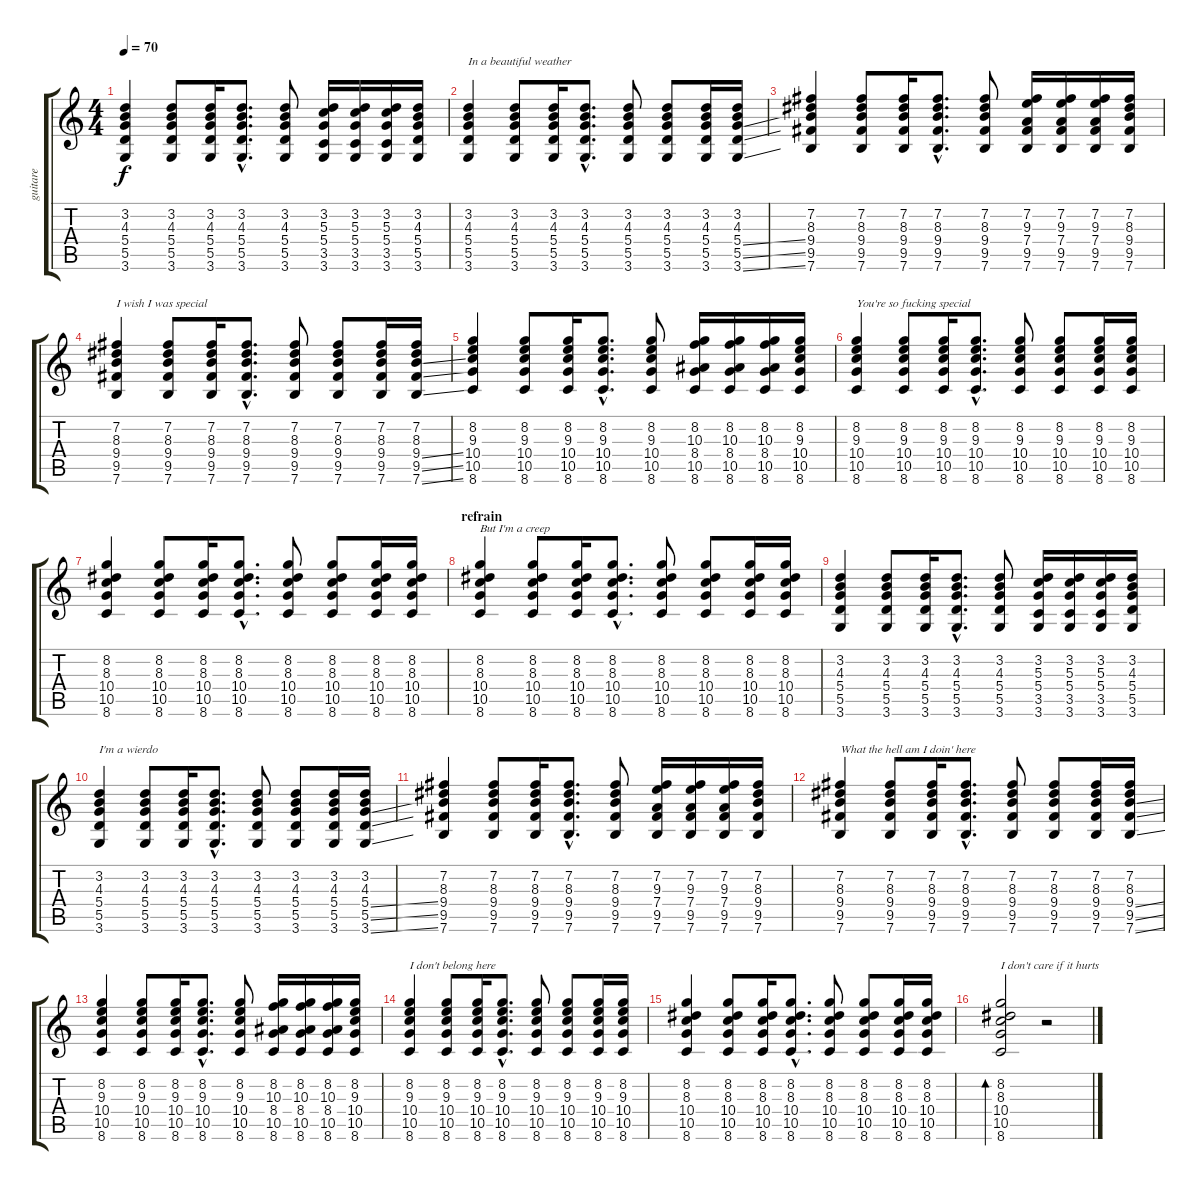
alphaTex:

\track ("guitare" "guitare") {instrument acousticguitarsteel}
\staff {score tabs}
\tuning (E4 B3 G3 D3 A2 E2) {hide}
\ts (4 4)
\tempo 70
\clef g2
\ks c
(3.2 4.3 5.4 5.5 3.6).4{dy f} (3.2 4.3 5.4 5.5 3.6).8 (3.2 4.3 5.4 5.5 3.6).16 (3.2{hac} 4.3{hac} 5.4{hac} 5.5{hac} 3.6{hac}).8{d} (3.2 4.3 5.4 5.5 3.6).8 (3.2 5.3 5.4 3.5 3.6).16 (3.2 5.3 5.4 3.5 3.6).16 (3.2 5.3 5.4 3.5 3.6).16 (3.2 4.3 5.4 5.5 3.6).16 |
(3.2 4.3 5.4 5.5 3.6).4{txt "In a beautiful weather"} (3.2 4.3 5.4 5.5 3.6).8 (3.2 4.3 5.4 5.5 3.6).16 (3.2{hac} 4.3{hac} 5.4{hac} 5.5{hac} 3.6{hac}).8{d} (3.2 4.3 5.4 5.5 3.6).8 (3.2 4.3 5.4 5.5 3.6).8 (3.2 4.3 5.4 5.5 3.6).16 (3.2 4.3 5.4{ss} 5.5{ss} 3.6{ss}).16 |
(7.2 8.3 9.4 9.5 7.6).4 (7.2 8.3 9.4 9.5 7.6).8 (7.2 8.3 9.4 9.5 7.6).16 (7.2{hac} 8.3{hac} 9.4{hac} 9.5{hac} 7.6{hac}).8{d} (7.2 8.3 9.4 9.5 7.6).8 (7.2 9.3 7.4 9.5 7.6).16 (7.2 9.3 7.4 9.5 7.6).16 (7.2 9.3 7.4 9.5 7.6).16 (7.2 8.3 9.4 9.5 7.6).16 |
(7.2 8.3 9.4 9.5 7.6).4{txt "I wish I was special"} (7.2 8.3 9.4 9.5 7.6).8 (7.2 8.3 9.4 9.5 7.6).16 (7.2{hac} 8.3{hac} 9.4{hac} 9.5{hac} 7.6{hac}).8{d} (7.2 8.3 9.4 9.5 7.6).8 (7.2 8.3 9.4 9.5 7.6).8 (7.2 8.3 9.4 9.5 7.6).16 (7.2 8.3 9.4{ss} 9.5{ss} 7.6{ss}).16 |
(8.2 9.3 10.4 10.5 8.6).4 (8.2 9.3 10.4 10.5 8.6).8 (8.2 9.3 10.4 10.5 8.6).16 (8.2{hac} 9.3{hac} 10.4{hac} 10.5{hac} 8.6{hac}).8{d} (8.2 9.3 10.4 10.5 8.6).8 (8.2 10.3 8.4 10.5 8.6).16 (8.2 10.3 8.4 10.5 8.6).16 (8.2 10.3 8.4 10.5 8.6).16 (8.2 9.3 10.4 10.5 8.6).16 |
(8.2 9.3 10.4 10.5 8.6).4{txt "You're so fucking special"} (8.2 9.3 10.4 10.5 8.6).8 (8.2 9.3 10.4 10.5 8.6).16 (8.2{hac} 9.3{hac} 10.4{hac} 10.5{hac} 8.6{hac}).8{d} (8.2 9.3 10.4 10.5 8.6).8 (8.2 9.3 10.4 10.5 8.6).8 (8.2 9.3 10.4 10.5 8.6).16 (8.2 9.3 10.4 10.5 8.6).16 |
(8.2 8.3 10.4 10.5 8.6).4 (8.2 8.3 10.4 10.5 8.6).8 (8.2 8.3 10.4 10.5 8.6).16 (8.2{hac} 8.3{hac} 10.4{hac} 10.5{hac} 8.6{hac}).8{d} (8.2 8.3 10.4 10.5 8.6).8 (8.2 8.3 10.4 10.5 8.6).8 (8.2 8.3 10.4 10.5 8.6).16 (8.2 8.3 10.4 10.5 8.6).16 |
\section ("" "refrain")
(8.2 8.3 10.4 10.5 8.6).4{txt "But I'm a creep"} (8.2 8.3 10.4 10.5 8.6).8 (8.2 8.3 10.4 10.5 8.6).16 (8.2{hac} 8.3{hac} 10.4{hac} 10.5{hac} 8.6{hac}).8{d} (8.2 8.3 10.4 10.5 8.6).8 (8.2 8.3 10.4 10.5 8.6).8 (8.2 8.3 10.4 10.5 8.6).16 (8.2 8.3 10.4 10.5 8.6).16 |
(3.2 4.3 5.4 5.5 3.6).4 (3.2 4.3 5.4 5.5 3.6).8 (3.2 4.3 5.4 5.5 3.6).16 (3.2{hac} 4.3{hac} 5.4{hac} 5.5{hac} 3.6{hac}).8{d} (3.2 4.3 5.4 5.5 3.6).8 (3.2 5.3 5.4 3.5 3.6).16 (3.2 5.3 5.4 3.5 3.6).16 (3.2 5.3 5.4 3.5 3.6).16 (3.2 4.3 5.4 5.5 3.6).16 |
(3.2 4.3 5.4 5.5 3.6).4{txt "I'm a wierdo"} (3.2 4.3 5.4 5.5 3.6).8 (3.2 4.3 5.4 5.5 3.6).16 (3.2{hac} 4.3{hac} 5.4{hac} 5.5{hac} 3.6{hac}).8{d} (3.2 4.3 5.4 5.5 3.6).8 (3.2 4.3 5.4 5.5 3.6).8 (3.2 4.3 5.4 5.5 3.6).16 (3.2 4.3 5.4{ss} 5.5{ss} 3.6{ss}).16 |
(7.2 8.3 9.4 9.5 7.6).4 (7.2 8.3 9.4 9.5 7.6).8 (7.2 8.3 9.4 9.5 7.6).16 (7.2{hac} 8.3{hac} 9.4{hac} 9.5{hac} 7.6{hac}).8{d} (7.2 8.3 9.4 9.5 7.6).8 (7.2 9.3 7.4 9.5 7.6).16 (7.2 9.3 7.4 9.5 7.6).16 (7.2 9.3 7.4 9.5 7.6).16 (7.2 8.3 9.4 9.5 7.6).16 |
(7.2 8.3 9.4 9.5 7.6).4{txt "What the hell am I doin' here"} (7.2 8.3 9.4 9.5 7.6).8 (7.2 8.3 9.4 9.5 7.6).16 (7.2{hac} 8.3{hac} 9.4{hac} 9.5{hac} 7.6{hac}).8{d} (7.2 8.3 9.4 9.5 7.6).8 (7.2 8.3 9.4 9.5 7.6).8 (7.2 8.3 9.4 9.5 7.6).16 (7.2 8.3 9.4{ss} 9.5{ss} 7.6{ss}).16 |
(8.2 9.3 10.4 10.5 8.6).4 (8.2 9.3 10.4 10.5 8.6).8 (8.2 9.3 10.4 10.5 8.6).16 (8.2{hac} 9.3{hac} 10.4{hac} 10.5{hac} 8.6{hac}).8{d} (8.2 9.3 10.4 10.5 8.6).8 (8.2 10.3 8.4 10.5 8.6).16 (8.2 10.3 8.4 10.5 8.6).16 (8.2 10.3 8.4 10.5 8.6).16 (8.2 9.3 10.4 10.5 8.6).16 |
(8.2 9.3 10.4 10.5 8.6).4{txt "I don't belong here"} (8.2 9.3 10.4 10.5 8.6).8 (8.2 9.3 10.4 10.5 8.6).16 (8.2{hac} 9.3{hac} 10.4{hac} 10.5{hac} 8.6{hac}).8{d} (8.2 9.3 10.4 10.5 8.6).8 (8.2 9.3 10.4 10.5 8.6).8 (8.2 9.3 10.4 10.5 8.6).16 (8.2 9.3 10.4 10.5 8.6).16 |
(8.2 8.3 10.4 10.5 8.6).4 (8.2 8.3 10.4 10.5 8.6).8 (8.2 8.3 10.4 10.5 8.6).16 (8.2{hac} 8.3{hac} 10.4{hac} 10.5{hac} 8.6{hac}).8{d} (8.2 8.3 10.4 10.5 8.6).8 (8.2 8.3 10.4 10.5 8.6).8 (8.2 8.3 10.4 10.5 8.6).16 (8.2 8.3 10.4 10.5 8.6).16 |
(8.2 8.3 10.4 10.5 8.6).2{bd 60 txt "I don't care if it hurts"} r.2
